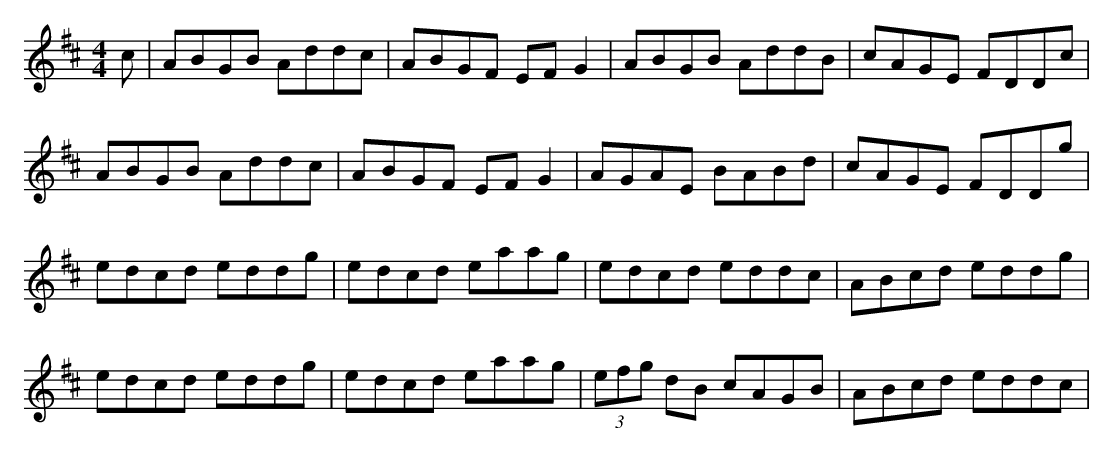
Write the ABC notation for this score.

X:1
M:4/4
K:D
c|ABGB Addc|ABGF EFG2|ABGB AddB|cAGE FDDc|
ABGB Addc|ABGF EFG2|AGAE BABd|cAGE FDDg|
edcd eddg|edcd eaag|edcd eddc|ABcd eddg|
edcd eddg|edcd eaag|(3efg dB cAGB|ABcd eddc|
